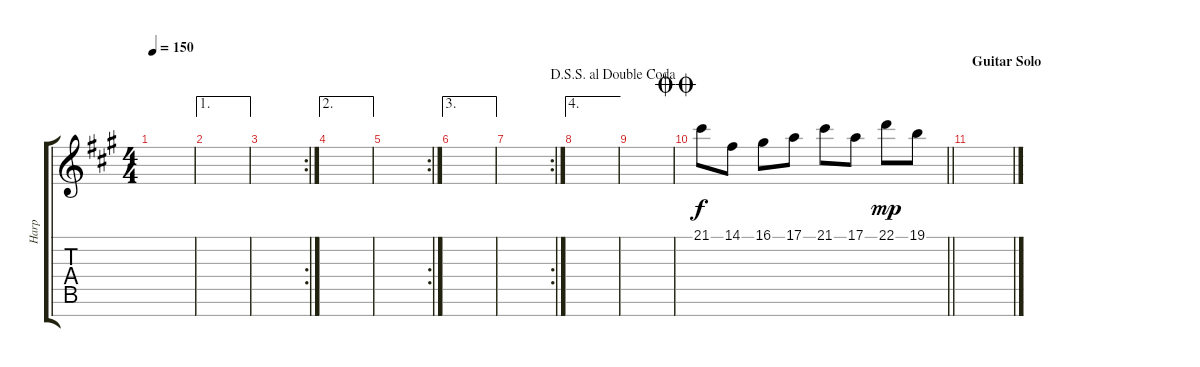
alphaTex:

\track ("Harp" "Harp") {instrument orchestralharp}
\staff {score tabs}
\tuning (E4 B3 G3 D3 A2 E2 B1) {hide}
\ts (4 4)
\tempo 150
\clef g2
\ks f#minor
|
\ae 1
|
\rc 2
|
\ae 2
|
\rc 2
|
\ae 3
|
\rc 2
|
\ae 4
|
\jump dalsegnosegnoaldoublecoda
|
\jump doublecoda
\barLineRight lightlight
21.1.8 14.1.8 16.1.8 17.1.8 21.1.8 17.1.8{dy f} 22.1.8{dy mp} 19.1.8 |
\section ("" "Guitar Solo")
